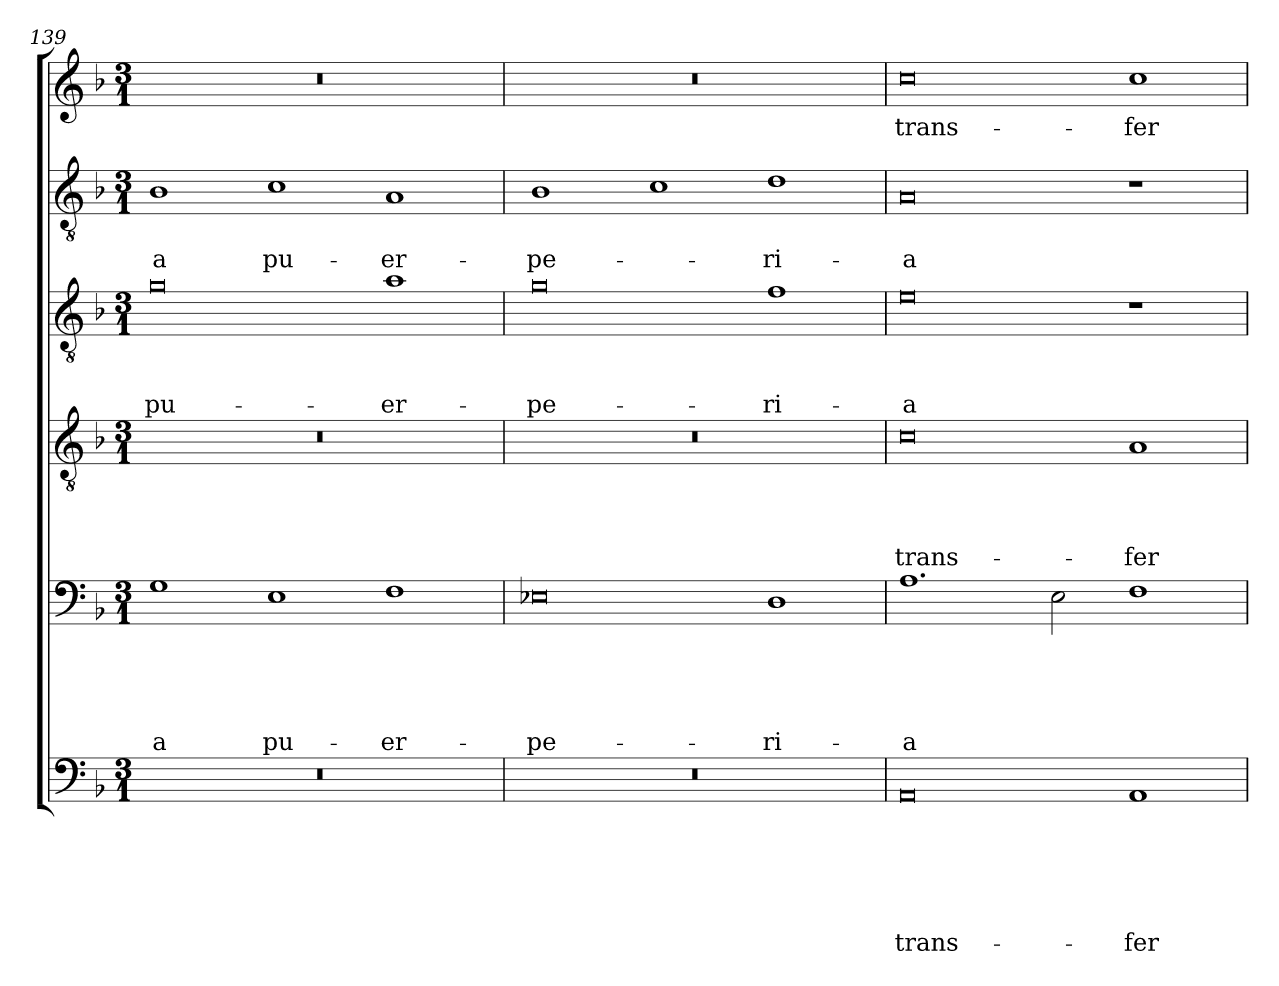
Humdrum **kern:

**kern	**text	**text	**text	**text	**text	**text	**kern	**text	**text	**text	**text	**text	**kern	**text	**text	**text	**text	**kern	**text	**text	**text	**kern	**text	**text	**kern	**text
*part6	*part6	*part6	*part6	*part6	*part6	*part6	*part5	*part5	*part5	*part5	*part5	*part5	*part4	*part4	*part4	*part4	*part4	*part3	*part3	*part3	*part3	*part2	*part2	*part2	*part1	*part1
*staff6	*staff6	*staff6	*staff6	*staff6	*staff6	*staff6	*staff5	*staff5	*staff5	*staff5	*staff5	*staff5	*staff4	*staff4	*staff4	*staff4	*staff4	*staff3	*staff3	*staff3	*staff3	*staff2	*staff2	*staff2	*staff1	*staff1
!!LO:LB:g=z
*clefF4	*	*	*	*	*	*	*clefF4	*	*	*	*	*	*clefGv2	*	*	*	*	*clefGv2	*	*	*	*clefGv2	*	*	*clefG2	*
*k[b-]	*	*	*	*	*	*	*k[b-]	*	*	*	*	*	*k[b-]	*	*	*	*	*k[b-]	*	*	*	*k[b-]	*	*	*k[b-]	*
*F:	*	*	*	*	*	*	*F:	*	*	*	*	*	*F:	*	*	*	*	*F:	*	*	*	*F:	*	*	*F:	*
*M3/1	*	*	*	*	*	*	*M3/1	*	*	*	*	*	*M3/1	*	*	*	*	*M3/1	*	*	*	*M3/1	*	*	*M3/1	*
=139	=139	=139	=139	=139	=139	=139	=139	=139	=139	=139	=139	=139	=139	=139	=139	=139	=139	=139	=139	=139	=139	=139	=139	=139	=139	=139
!	!	!	!	!	!	!	!	!	!	!	!	!LO:LY:b	!	!	!	!	!	!	!	!	!LO:LY:b	!	!	!LO:LY:b	!	!
0.r	.	.	.	.	.	.	1G	.	.	.	.	-a	0.r	.	.	.	.	0g	.	.	pu-	1B-	.	-a	0.r	.
!	!	!	!	!	!	!	!	!	!	!	!	!LO:LY:b	!	!	!	!	!	!	!	!	!	!	!	!LO:LY:b	!	!
.	.	.	.	.	.	.	1E	.	.	.	.	pu-	.	.	.	.	.	.	.	.	.	1c	.	pu-	.	.
!	!	!	!	!	!	!	!	!	!	!	!	!LO:LY:b	!	!	!	!	!	!	!	!	!LO:LY:b	!	!	!LO:LY:b	!	!
.	.	.	.	.	.	.	1F	.	.	.	.	-er-	.	.	.	.	.	1a	.	.	-er-	1A	.	-er-	.	.
=140	=140	=140	=140	=140	=140	=140	=140	=140	=140	=140	=140	=140	=140	=140	=140	=140	=140	=140	=140	=140	=140	=140	=140	=140	=140	=140
!	!	!	!	!	!	!	!	!	!	!	!	!LO:LY:b	!	!	!	!	!	!	!	!	!LO:LY:b	!	!	!LO:LY:b	!	!
0.r	.	.	.	.	.	.	0E-X	.	.	.	.	-pe-	0.r	.	.	.	.	0g	.	.	-pe-	1B-	.	-pe-	0.r	.
.	.	.	.	.	.	.	.	.	.	.	.	.	.	.	.	.	.	.	.	.	.	1c	.	.	.	.
!	!	!	!	!	!	!	!	!	!	!	!	!LO:LY:b	!	!	!	!	!	!	!	!	!LO:LY:b	!	!	!LO:LY:b	!	!
.	.	.	.	.	.	.	1D	.	.	.	.	-ri-	.	.	.	.	.	1f	.	.	-ri-	1d	.	-ri-	.	.
=141	=141	=141	=141	=141	=141	=141	=141	=141	=141	=141	=141	=141	=141	=141	=141	=141	=141	=141	=141	=141	=141	=141	=141	=141	=141	=141
!	!	!	!	!	!	!LO:LY:b	!	!	!	!	!	!LO:LY:b	!	!	!	!	!LO:LY:b	!	!	!	!LO:LY:b	!	!	!LO:LY:b	!	!LO:LY:b
0AA	.	.	.	.	.	trans-	1.A	.	.	.	.	-a	0c	.	.	.	trans-	0e	.	.	-a	0A	.	-a	0cc	trans-
.	.	.	.	.	.	.	2E\	.	.	.	.	.	.	.	.	.	.	.	.	.	.	.	.	.	.	.
!	!	!	!	!	!	!LO:LY:b	!	!	!	!	!	!	!	!	!	!	!LO:LY:b	!	!	!	!	!	!	!	!	!LO:LY:b
1AA	.	.	.	.	.	-fer	1F	.	.	.	.	.	1A	.	.	.	-fer	1r	.	.	.	1r	.	.	1cc	-fer
=	=	=	=	=	=	=	=	=	=	=	=	=	=	=	=	=	=	=	=	=	=	=	=	=	=	=
*-	*-	*-	*-	*-	*-	*-	*-	*-	*-	*-	*-	*-	*-	*-	*-	*-	*-	*-	*-	*-	*-	*-	*-	*-	*-	*-
